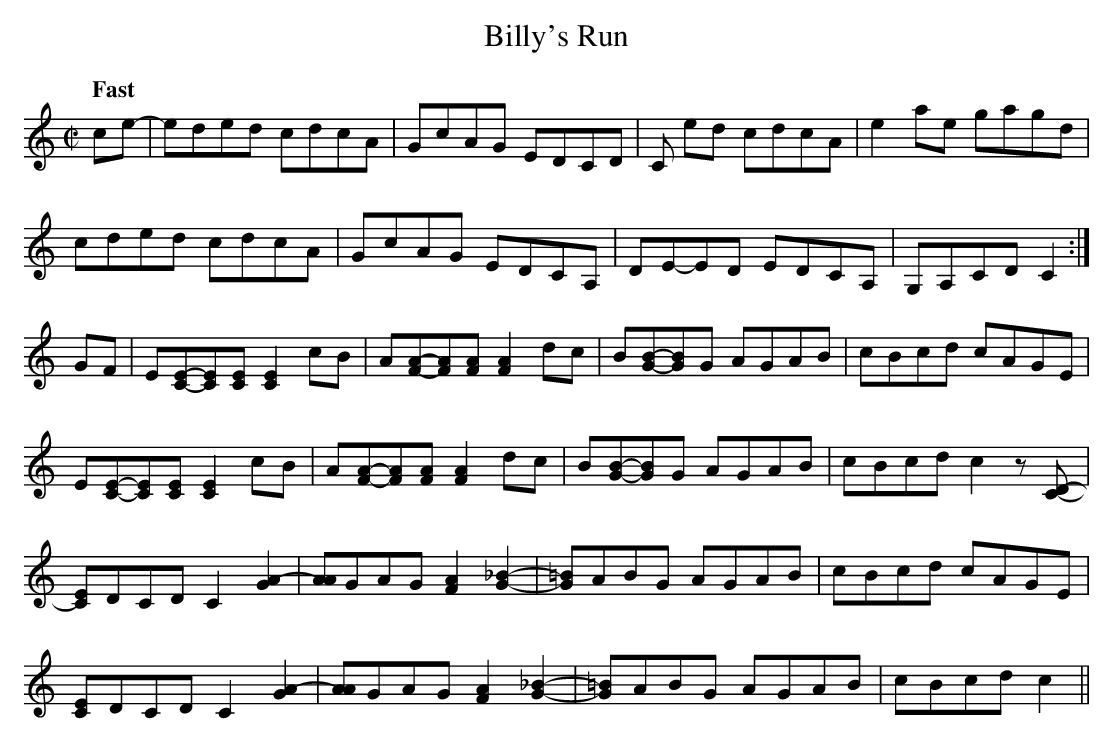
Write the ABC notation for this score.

X:1
T:Billy's Run
M:C|
L:1/8
Q:"Fast"
K:C
ce-|eded cdcA|GcAG EDCD|C ed cdcA|  e2ae gagd|
cded cdcA|GcAG EDCA,|DE-ED EDCA,|  G,A,CD C2:|
GF|E[CE]-[CE][CE] [C2E2]cB|A[FA]-[FA][FA] [F2A2]dc|B[GB]-[GB]G AGAB|cBcd cAGE|
E[CE]-[CE][CE] [C2E2]cB|A[FA]-[FA][FA] [F2A2]dc|B[GB]-[GB]G AGAB|cBcd c2z[CD]-|
[CE]DCD C2[G2A2]-|[AA]GAG [F2A2][G2_B2]-|[G=B]ABG AGAB|cBcd cAGE|
[CE]DCD C2[G2A2]-|[AA]GAG [F2A2][G2_B2]-|[G=B]ABG AGAB|cBcd c2||
